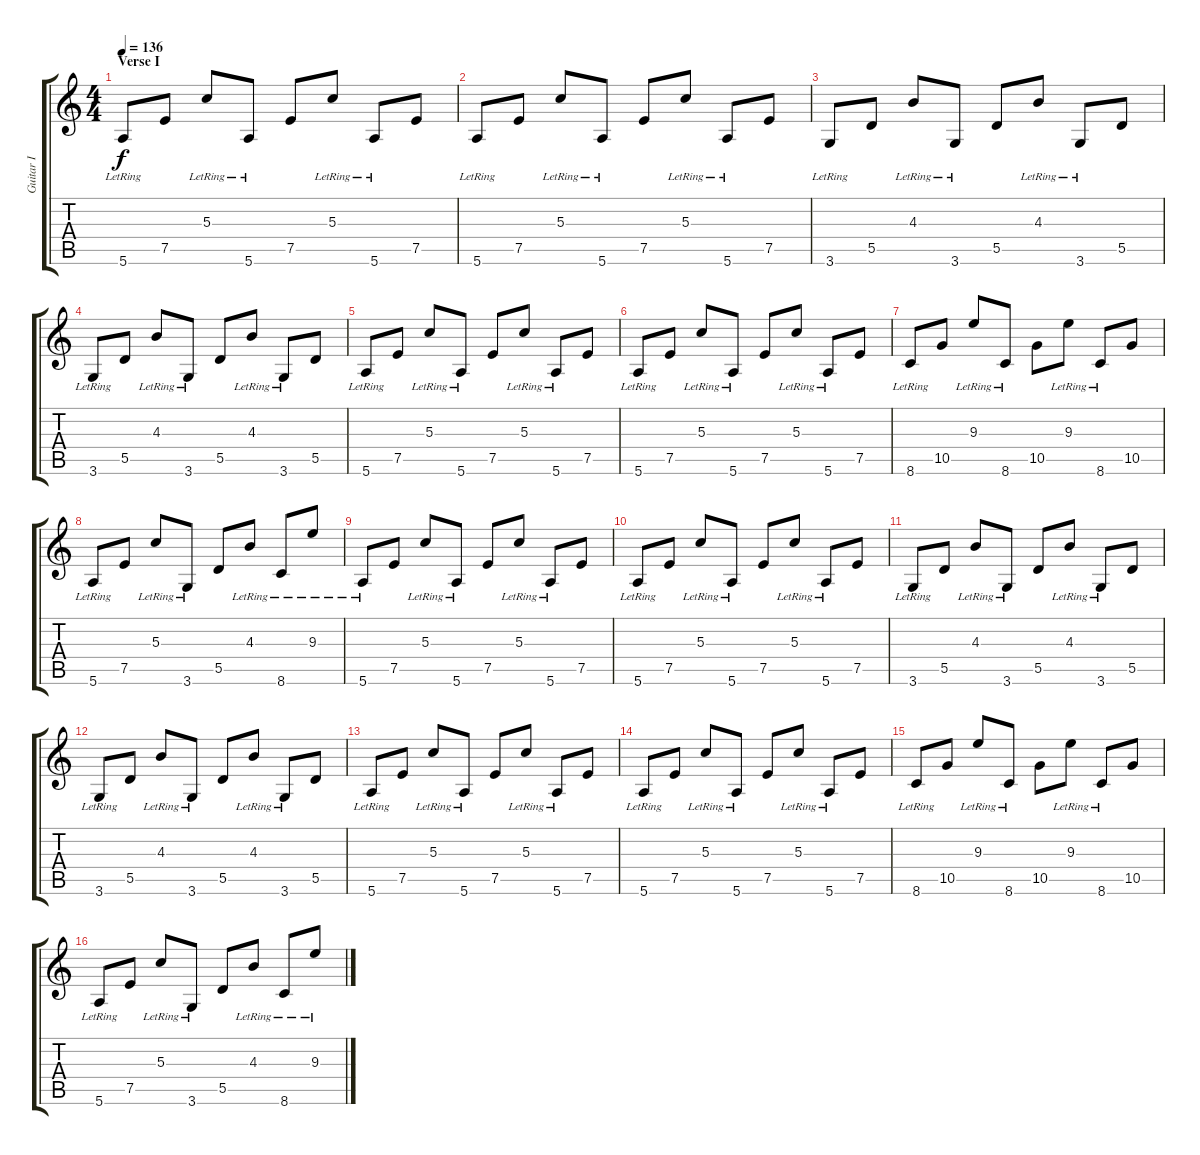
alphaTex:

\track ("Guitar I" "Guitar I") {instrument distortionguitar}
\staff {score tabs}
\tuning (E4 B3 G3 D3 A2 E2) {hide}
\ts (4 4)
\section ("" "Verse I")
\tempo 136
\clef g2
\ks c
5.6{lr}.8{dy f instrument acousticguitarsteel} 7.5.8 5.3{lr}.8 5.6{lr}.8 7.5.8 5.3{lr}.8 5.6{lr}.8 7.5.8 |
5.6{lr}.8 7.5.8 5.3{lr}.8 5.6{lr}.8 7.5.8 5.3{lr}.8 5.6{lr}.8 7.5.8 |
3.6{lr}.8 5.5.8 4.3{lr}.8 3.6{lr}.8 5.5.8 4.3{lr}.8 3.6{lr}.8 5.5.8 |
3.6{lr}.8 5.5.8 4.3{lr}.8 3.6{lr}.8 5.5.8 4.3{lr}.8 3.6{lr}.8 5.5.8 |
5.6{lr}.8 7.5.8 5.3{lr}.8 5.6{lr}.8 7.5.8 5.3{lr}.8 5.6{lr}.8 7.5.8 |
5.6{lr}.8 7.5.8 5.3{lr}.8 5.6{lr}.8 7.5.8 5.3{lr}.8 5.6{lr}.8 7.5.8 |
8.6{lr}.8 10.5.8 9.3{lr}.8 8.6{lr}.8 10.5.8 9.3{lr}.8 8.6{lr}.8 10.5.8 |
5.6{lr}.8 7.5.8 5.3{lr}.8 3.6{lr}.8 5.5.8 4.3{lr}.8 8.6{lr}.8 9.3{lr}.8 |
5.6{lr}.8 7.5.8 5.3{lr}.8 5.6{lr}.8 7.5.8 5.3{lr}.8 5.6{lr}.8 7.5.8 |
5.6{lr}.8 7.5.8 5.3{lr}.8 5.6{lr}.8 7.5.8 5.3{lr}.8 5.6{lr}.8 7.5.8 |
3.6{lr}.8 5.5.8 4.3{lr}.8 3.6{lr}.8 5.5.8 4.3{lr}.8 3.6{lr}.8 5.5.8 |
3.6{lr}.8 5.5.8 4.3{lr}.8 3.6{lr}.8 5.5.8 4.3{lr}.8 3.6{lr}.8 5.5.8 |
5.6{lr}.8 7.5.8 5.3{lr}.8 5.6{lr}.8 7.5.8 5.3{lr}.8 5.6{lr}.8 7.5.8 |
5.6{lr}.8 7.5.8 5.3{lr}.8 5.6{lr}.8 7.5.8 5.3{lr}.8 5.6{lr}.8 7.5.8 |
8.6{lr}.8 10.5.8 9.3{lr}.8 8.6{lr}.8 10.5.8 9.3{lr}.8 8.6{lr}.8 10.5.8 |
5.6{lr}.8 7.5.8 5.3{lr}.8 3.6{lr}.8 5.5.8 4.3{lr}.8 8.6{lr}.8 9.3{lr}.8
